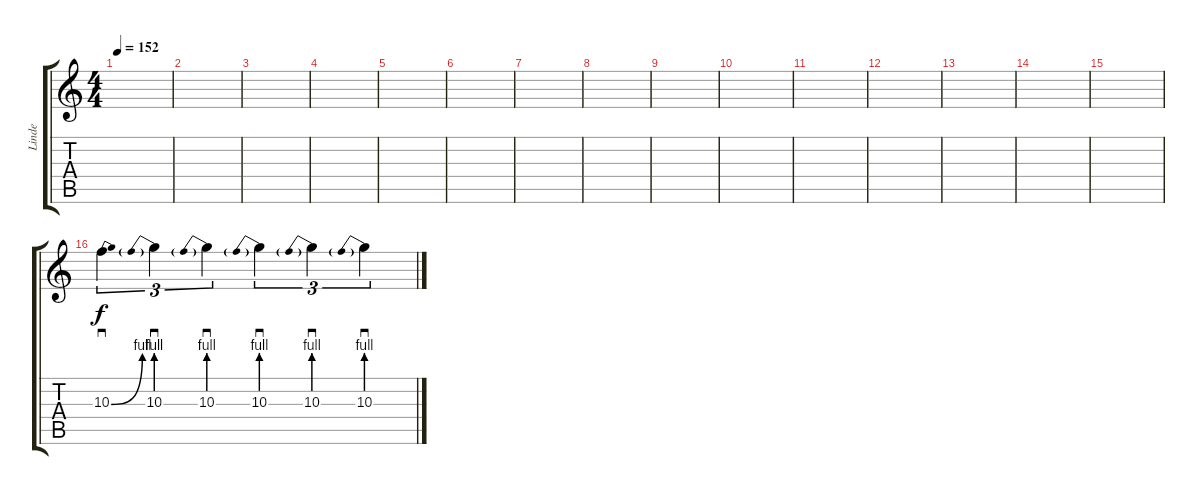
\track ("Linde" "Linde") {instrument overdrivenguitar}
\staff {score tabs}
\tuning (E4 B3 G3 D3 A2 E2) {hide}
\ts (4 4)
\tempo 152
\clef g2
\ks c
|
|
|
|
|
|
|
|
|
|
|
|
|
|
|
10.3{be (bend 0 0 60 4)}.4{sd tu (3 2)} 10.3{be (prebend 0 4 60 4)}.4{sd tu (3 2)} 10.3{be (prebend 0 4 60 4)}.4{sd tu (3 2)} 10.3{be (prebend 0 4 60 4)}.4{sd tu (3 2)} 10.3{be (prebend 0 4 60 4)}.4{sd tu (3 2)} 10.3{be (prebend 0 4 60 4)}.4{sd tu (3 2)}
